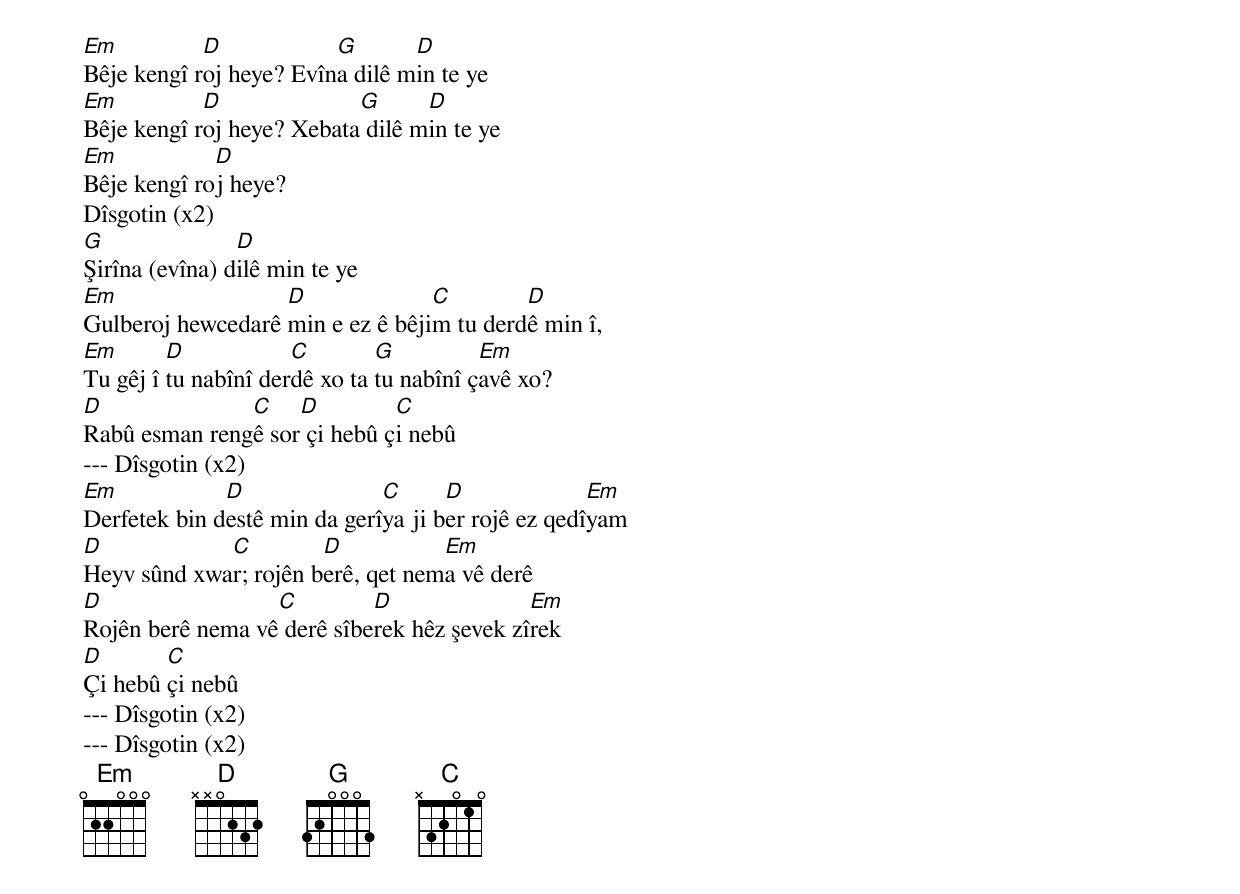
Em          D            G       D
Bêje kengî roj heye? Evîna dilê min te ye
Em          D              G      D
Bêje kengî roj heye? Xebata dilê min te ye
Em           D
Bêje kengî roj heye?
Dîsgotin (x2)
G               D
Şirîna (evîna) dilê min te ye
Em                 D              C        D
Gulberoj hewcedarê min e ez ê bêjim tu derdê min î,
Em       D            C        G          Em
Tu gêj î tu nabînî derdê xo ta tu nabînî çavê xo?
D              C    D         C
Rabû esman rengê sor çi hebû çi nebû
--- Dîsgotin (x2)
Em            D               C      D              Em
Derfetek bin destê min da gerîya ji ber rojê ez qedîyam
D            C         D           Em
Heyv sûnd xwar; rojên berê, qet nema vê derê
D                 C         D               Em
Rojên berê nema vê derê sîberek hêz şevek zîrek
D       C
Çi hebû çi nebû
--- Dîsgotin (x2)
--- Dîsgotin (x2)
